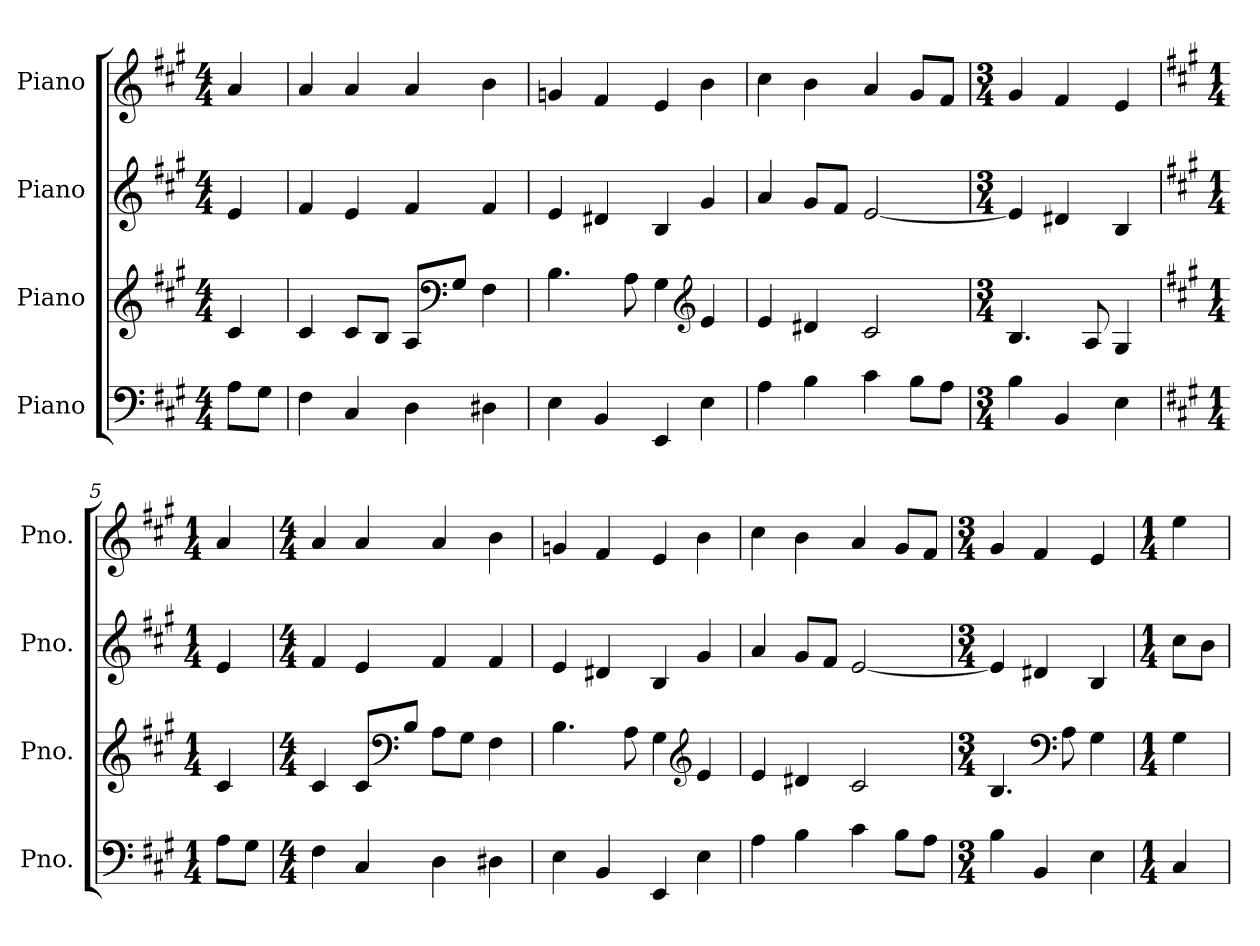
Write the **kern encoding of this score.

**kern	**kern	**kern	**kern
*part4	*part3	*part2	*part1
*staff4	*staff3	*staff2	*staff1
*I"Piano	*I"Piano	*I"Piano	*I"Piano
*I'Pno.	*I'Pno.	*I'Pno.	*I'Pno.
*clefF4	*clefG2	*clefG2	*clefG2
*k[f#c#g#]	*k[f#c#g#]	*k[f#c#g#]	*k[f#c#g#]
*M4/4	*M4/4	*M4/4	*M4/4
*MM120	*MM120	*MM120	*MM120
=	=	=	=
8A\L	4c#/	4e/	4a/
8G#\J	.	.	.
=1	=1	=1	=1
4F#\	4c#/	4f#/	4a/
4C#/	8c#/L	4e/	4a/
.	8B/J	.	.
4D\	8A/L	4f#/	4a/
*	*clefF4	*	*
.	8G#/J	.	.
4D#X\	4F#\	4f#/	4b\
=2	=2	=2	=2
4E\	4.B\	4e/	4gn/
4BB/	.	4d#X/	4f#/
.	8A\	.	.
4EE/	4G#\	4B/	4e/
*	*clefG2	*	*
4E\	4e/	4g#/	4b\
=3	=3	=3	=3
4A\	4e/	4a/	4cc#\
4B\	4d#X/	8g#/L	4b\
.	.	8f#/J	.
4c#\	2c#/	[2e/	4a/
8B\L	.	.	8g#/L
8A\J	.	.	8f#/J
=4	=4	=4	=4
*M3/4	*M3/4	*M3/4	*M3/4
4B\	4.B/	4e/]	4g#/
4BB/	.	4d#X/	4f#/
.	8A/	.	.
4E\	4G#/	4B/	4e/
!!LO:LB:g=z
=5	=5	=5	=5
*k[f#c#g#]	*k[f#c#g#]	*k[f#c#g#]	*k[f#c#g#]
*M1/4	*M1/4	*M1/4	*M1/4
8A\L	4c#/	4e/	4a/
8G#\J	.	.	.
=6	=6	=6	=6
*M4/4	*M4/4	*M4/4	*M4/4
4F#\	4c#/	4f#/	4a/
4C#/	8c#/L	4e/	4a/
*	*clefF4	*	*
.	8B/J	.	.
4D\	8A\L	4f#/	4a/
.	8G#\J	.	.
4D#X\	4F#\	4f#/	4b\
=7	=7	=7	=7
4E\	4.B\	4e/	4gn/
4BB/	.	4d#X/	4f#/
.	8A\	.	.
4EE/	4G#\	4B/	4e/
*	*clefG2	*	*
4E\	4e/	4g#/	4b\
=8	=8	=8	=8
4A\	4e/	4a/	4cc#\
4B\	4d#X/	8g#/L	4b\
.	.	8f#/J	.
4c#\	2c#/	[2e/	4a/
8B\L	.	.	8g#/L
8A\J	.	.	8f#/J
=9	=9	=9	=9
*M3/4	*M3/4	*M3/4	*M3/4
4B\	4.B/	4e/]	4g#/
4BB/	.	4d#X/	4f#/
*	*clefF4	*	*
.	8A\	.	.
4E\	4G#\	4B/	4e/
=10	=10	=10	=10
*M1/4	*M1/4	*M1/4	*M1/4
4C#/	4G#\	8cc#\L	4ee\
.	.	8b\J	.
=	=	=	=
*-	*-	*-	*-
